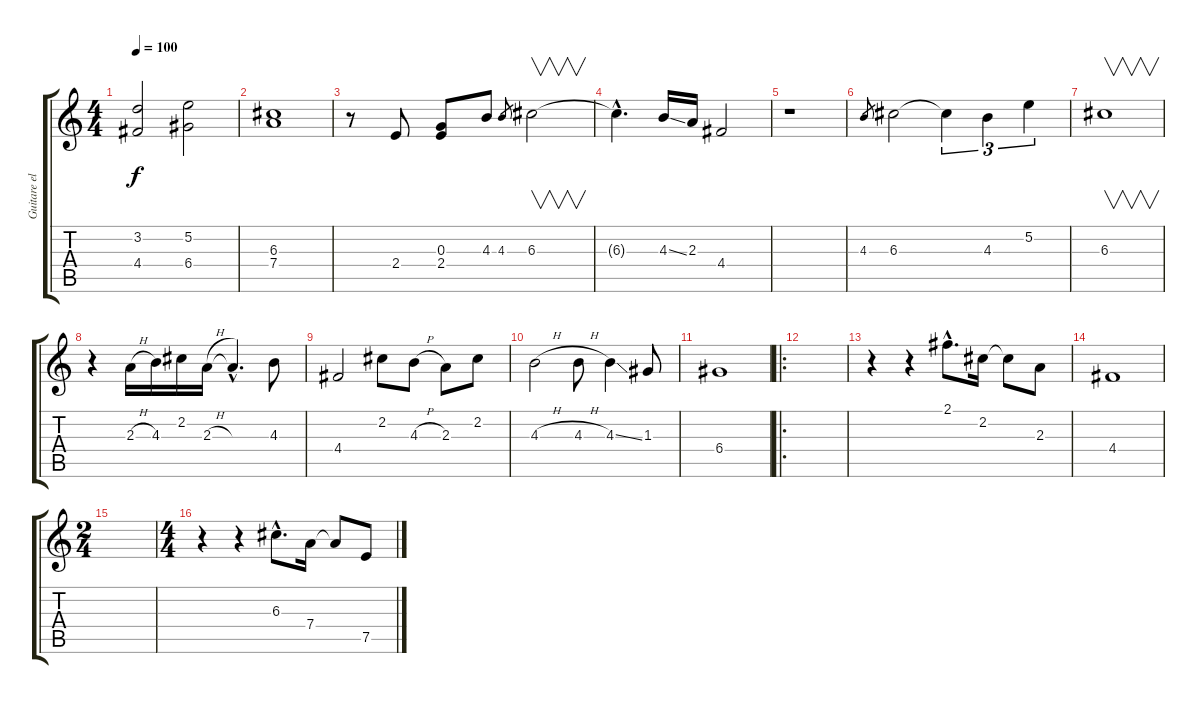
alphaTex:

\track ("Guitare elec solo" "Guitare el") {instrument electricguitarjazz}
\staff {score tabs}
\tuning (E4 B3 G3 D3 A2 E2) {hide}
\ts (4 4)
\tempo 100
\clef g2
\ks c
(3.2 4.4).2{dy f} (5.2 6.4).2 |
(6.3 7.4).1 |
r.8 2.4.8 (0.3 2.4).8 4.3.8 4.3.8{gr} 6.3.2{v} |
6.3{hac t}.4{d} 4.3{ss}.16 2.3.16 4.4.2 |
r.1 |
4.3.8{gr} 6.3.2 6.3{t}.4{tu (3 2)} 4.3.4{tu (3 2)} 5.2.4{tu (3 2)} |
6.3.1{v} |
r.4 2.3{h}.16 4.3.16 2.2.16 2.3{h}.16 2.3{hac t}.4{d} 4.3.8 |
4.4.2 2.2.8 4.3{h}.8 2.3.8 2.2.8 |
4.3{h}.2 4.3{h}.8 4.3{ss}.4 1.3.8 |
6.4.1 |
\ro
|
r.4 r.4 2.1{hac}.8{d} 2.2.16 2.2{t}.8 2.3.8 |
4.4.1 |
\ts (2 4)
|
\ts (4 4)
r.4 r.4 6.3{hac}.8{d} 7.4.16 7.4{t}.8 7.5.8
